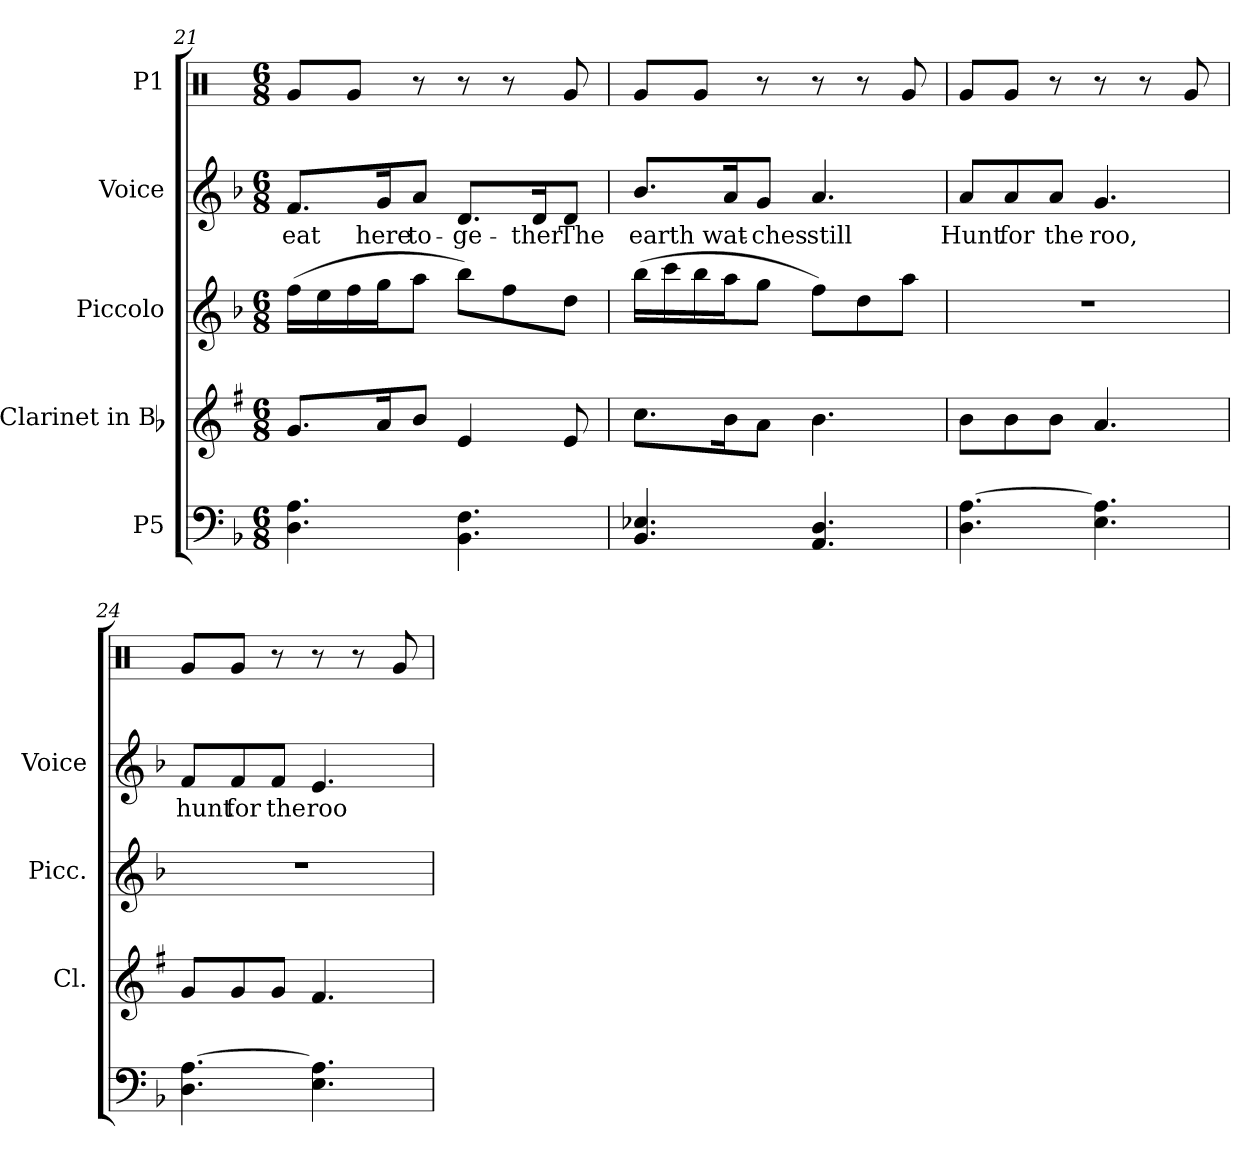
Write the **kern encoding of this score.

**kern	**kern	**kern	**kern	**text	**kern
*part5	*part4	*part3	*part2	*part2	*part1
*staff5	*staff4	*staff3	*staff2	*staff2	*staff1
*I"P5	*I"Clarinet in Bb	*I"Piccolo	*I"Voice	*	*I"P1
*	*I'Cl.	*I'Picc.	*I'Voice	*	*
*clefF4	*clefG2	*clefG2	*clefG2	*	*clefX
*	*ITrd1c2	*ITrd-7c-12	*	*	*
*k[b-]	*k[b-]	*k[b-]	*k[b-]	*	*k[]
*F:	*F:	*F:	*F:	*	*C:
*M6/8	*M6/8	*M6/8	*M6/8	*	*M6/8
=21	=21	=21	=21	=21	=21
!	!	!	!	!LO:LY:b:color=#000000	!
4.Di\ 4.Ai	8.fi/L	(16fffi\LL	8.fi/L	eat	8Rgi/L
.	.	16eeei\	.	.	.
.	.	16fffi\	.	.	8Rgi/J
!	!	!	!	!LO:LY:b:color=#000000	!
.	16gi/K	16gggi\J	16gi/K	here	.
!	!	!	!	!LO:LY:b:color=#000000	!
.	8ai/J	8aaai\J	8ai/J	to-	8r
!	!	!	!	!LO:LY:b:color=#000000	!
4.BB-i\ 4.Fi	4di/	8bbb-i\L)	8.di/L	-ge-	8r
.	.	8fffi\	.	.	8r
!	!	!	!	!LO:LY:b:color=#000000	!
.	.	.	16di/K	-ther	.
!	!	!	!	!LO:LY:b:color=#000000	!
.	8di/	8dddi\J	8di/J	The	8Rgi/
=22	=22	=22	=22	=22	=22
!	!	!	!	!LO:LY:b:color=#000000	!
4.BB-i/ 4.E-Xi	8.b-i\L	(16bbb-i\LL	8.b-i/L	earth	8Rgi/L
.	.	16cccci\	.	.	.
.	.	16bbb-i\	.	.	8Rgi/J
!	!	!	!	!LO:LY:b:color=#000000	!
.	16ai\K	16aaai\J	16ai/K	wat-	.
!	!	!	!	!LO:LY:b:color=#000000	!
.	8gi\J	8gggi\J	8gi/J	-ches	8r
!	!	!	!	!LO:LY:b:color=#000000	!
4.AAi/ 4.Di	4.ai\	8fffi\L)	4.ai/	still	8r
.	.	8dddi\	.	.	8r
.	.	8aaai\J	.	.	8Rgi/
=23	=23	=23	=23	=23	=23
!	!	!LO:N:vis=1	!	!	!
!	!	!	!	!LO:LY:b:color=#000000	!
4.Di\ [4.Ai	8ai\L	2.r	8ai/L	Hunt	8Rgi/L
!	!	!	!	!LO:LY:b:color=#000000	!
.	8ai\	.	8ai/	for	8Rgi/J
!	!	!	!	!LO:LY:b:color=#000000	!
.	8ai\J	.	8ai/J	the	8r
!	!	!	!	!LO:LY:b:color=#000000	!
4.Ei\ 4.Ai]	4.gi/	.	4.gi/	roo,	8r
.	.	.	.	.	8r
.	.	.	.	.	8Rgi/
=24	=24	=24	=24	=24	=24
!	!	!LO:N:vis=1	!	!	!
!	!	!	!	!LO:LY:b:color=#000000	!
4.Di\ [4.Ai	8fi/L	2.r	8fi/L	hunt	8Rgi/L
!	!	!	!	!LO:LY:b:color=#000000	!
.	8fi/	.	8fi/	for	8Rgi/J
!	!	!	!	!LO:LY:b:color=#000000	!
.	8fi/J	.	8fi/J	the	8r
!	!	!	!	!LO:LY:b:color=#000000	!
4.Ei\ 4.Ai]	4.ei/	.	4.ei/	roo	8r
.	.	.	.	.	8r
.	.	.	.	.	8Rgi/
=	=	=	=	=	=
*-	*-	*-	*-	*-	*-
